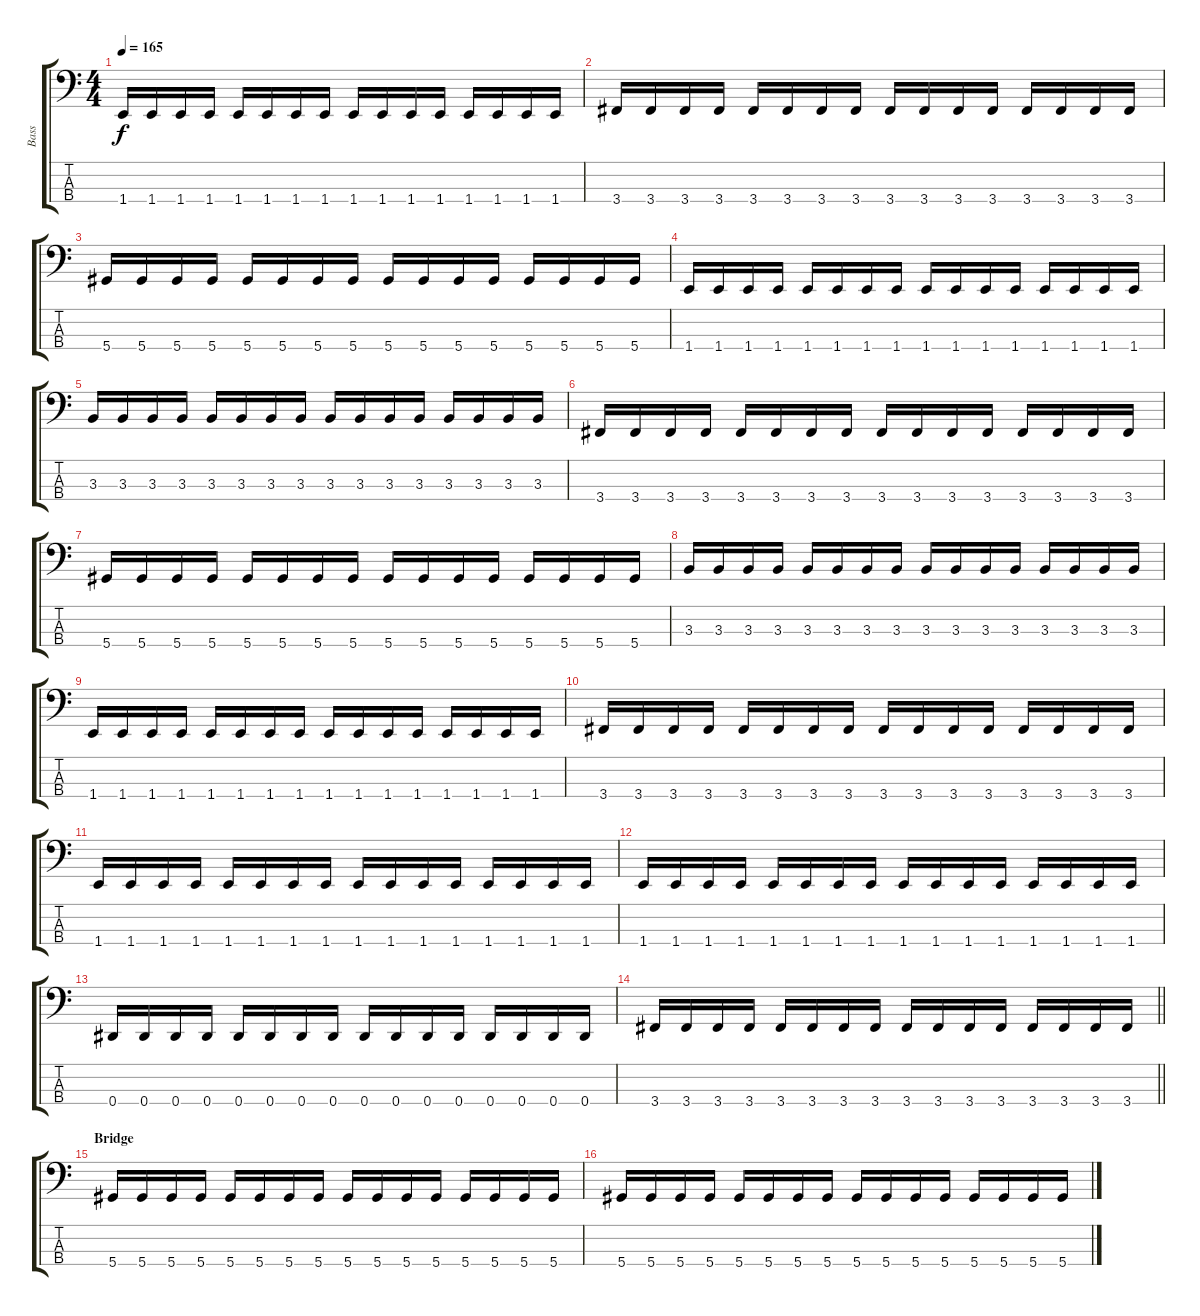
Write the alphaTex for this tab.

\track ("Bass" "Bass") {instrument electricbassfinger}
\staff {score tabs}
\tuning (Gb2 Db2 Ab1 Eb1) {hide}
\ts (4 4)
\tempo 165
\clef f4
\ks c
1.4.16{dy f} 1.4.16 1.4.16 1.4.16 1.4.16 1.4.16 1.4.16 1.4.16 1.4.16 1.4.16 1.4.16 1.4.16 1.4.16 1.4.16 1.4.16 1.4.16 |
3.4.16 3.4.16 3.4.16 3.4.16 3.4.16 3.4.16 3.4.16 3.4.16 3.4.16 3.4.16 3.4.16 3.4.16 3.4.16 3.4.16 3.4.16 3.4.16 |
5.4.16 5.4.16 5.4.16 5.4.16 5.4.16 5.4.16 5.4.16 5.4.16 5.4.16 5.4.16 5.4.16 5.4.16 5.4.16 5.4.16 5.4.16 5.4.16 |
1.4.16 1.4.16 1.4.16 1.4.16 1.4.16 1.4.16 1.4.16 1.4.16 1.4.16 1.4.16 1.4.16 1.4.16 1.4.16 1.4.16 1.4.16 1.4.16 |
3.3.16 3.3.16 3.3.16 3.3.16 3.3.16 3.3.16 3.3.16 3.3.16 3.3.16 3.3.16 3.3.16 3.3.16 3.3.16 3.3.16 3.3.16 3.3.16 |
3.4.16 3.4.16 3.4.16 3.4.16 3.4.16 3.4.16 3.4.16 3.4.16 3.4.16 3.4.16 3.4.16 3.4.16 3.4.16 3.4.16 3.4.16 3.4.16 |
5.4.16 5.4.16 5.4.16 5.4.16 5.4.16 5.4.16 5.4.16 5.4.16 5.4.16 5.4.16 5.4.16 5.4.16 5.4.16 5.4.16 5.4.16 5.4.16 |
3.3.16 3.3.16 3.3.16 3.3.16 3.3.16 3.3.16 3.3.16 3.3.16 3.3.16 3.3.16 3.3.16 3.3.16 3.3.16 3.3.16 3.3.16 3.3.16 |
1.4.16 1.4.16 1.4.16 1.4.16 1.4.16 1.4.16 1.4.16 1.4.16 1.4.16 1.4.16 1.4.16 1.4.16 1.4.16 1.4.16 1.4.16 1.4.16 |
3.4.16 3.4.16 3.4.16 3.4.16 3.4.16 3.4.16 3.4.16 3.4.16 3.4.16 3.4.16 3.4.16 3.4.16 3.4.16 3.4.16 3.4.16 3.4.16 |
1.4.16 1.4.16 1.4.16 1.4.16 1.4.16 1.4.16 1.4.16 1.4.16 1.4.16 1.4.16 1.4.16 1.4.16 1.4.16 1.4.16 1.4.16 1.4.16 |
1.4.16 1.4.16 1.4.16 1.4.16 1.4.16 1.4.16 1.4.16 1.4.16 1.4.16 1.4.16 1.4.16 1.4.16 1.4.16 1.4.16 1.4.16 1.4.16 |
0.4.16 0.4.16 0.4.16 0.4.16 0.4.16 0.4.16 0.4.16 0.4.16 0.4.16 0.4.16 0.4.16 0.4.16 0.4.16 0.4.16 0.4.16 0.4.16 |
\barLineRight lightlight
3.4.16 3.4.16 3.4.16 3.4.16 3.4.16 3.4.16 3.4.16 3.4.16 3.4.16 3.4.16 3.4.16 3.4.16 3.4.16 3.4.16 3.4.16 3.4.16 |
\section ("" "Bridge")
5.4.16 5.4.16 5.4.16 5.4.16 5.4.16 5.4.16 5.4.16 5.4.16 5.4.16 5.4.16 5.4.16 5.4.16 5.4.16 5.4.16 5.4.16 5.4.16 |
5.4.16 5.4.16 5.4.16 5.4.16 5.4.16 5.4.16 5.4.16 5.4.16 5.4.16 5.4.16 5.4.16 5.4.16 5.4.16 5.4.16 5.4.16 5.4.16
